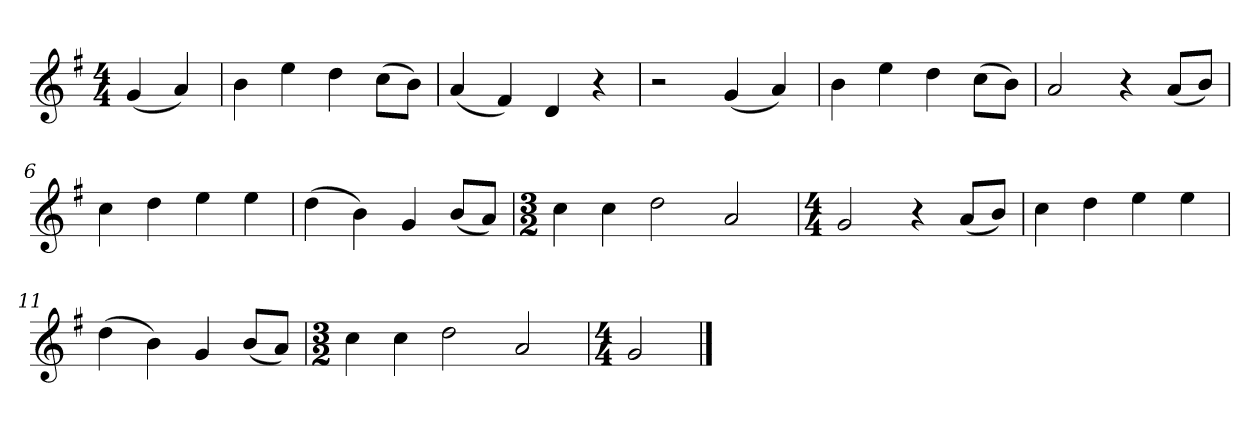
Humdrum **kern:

**kern
*part1
*staff1
*k[f#]
*M4/4
*MM120
=
(4g
4a)
=1
4b
4ee
4dd
(8ccL
8bJ)
=2
(4a
4f#)
4d
4r
=3
2r
(4g
4a)
=4
4b
4ee
4dd
(8ccL
8bJ)
=5
2a
4r
(8aL
8bJ)
=6
4cc
4dd
4ee
4ee
=7
(4dd
4b)
4g
(8bL
8aJ)
=8
*M3/2
4cc
4cc
2dd
2a
=9
*M4/4
2g
4r
(8aL
8bJ)
=10
4cc
4dd
4ee
4ee
=11
(4dd
4b)
4g
(8bL
8aJ)
=12
*M3/2
4cc
4cc
2dd
2a
=13
*M4/4
2g
==
*-
